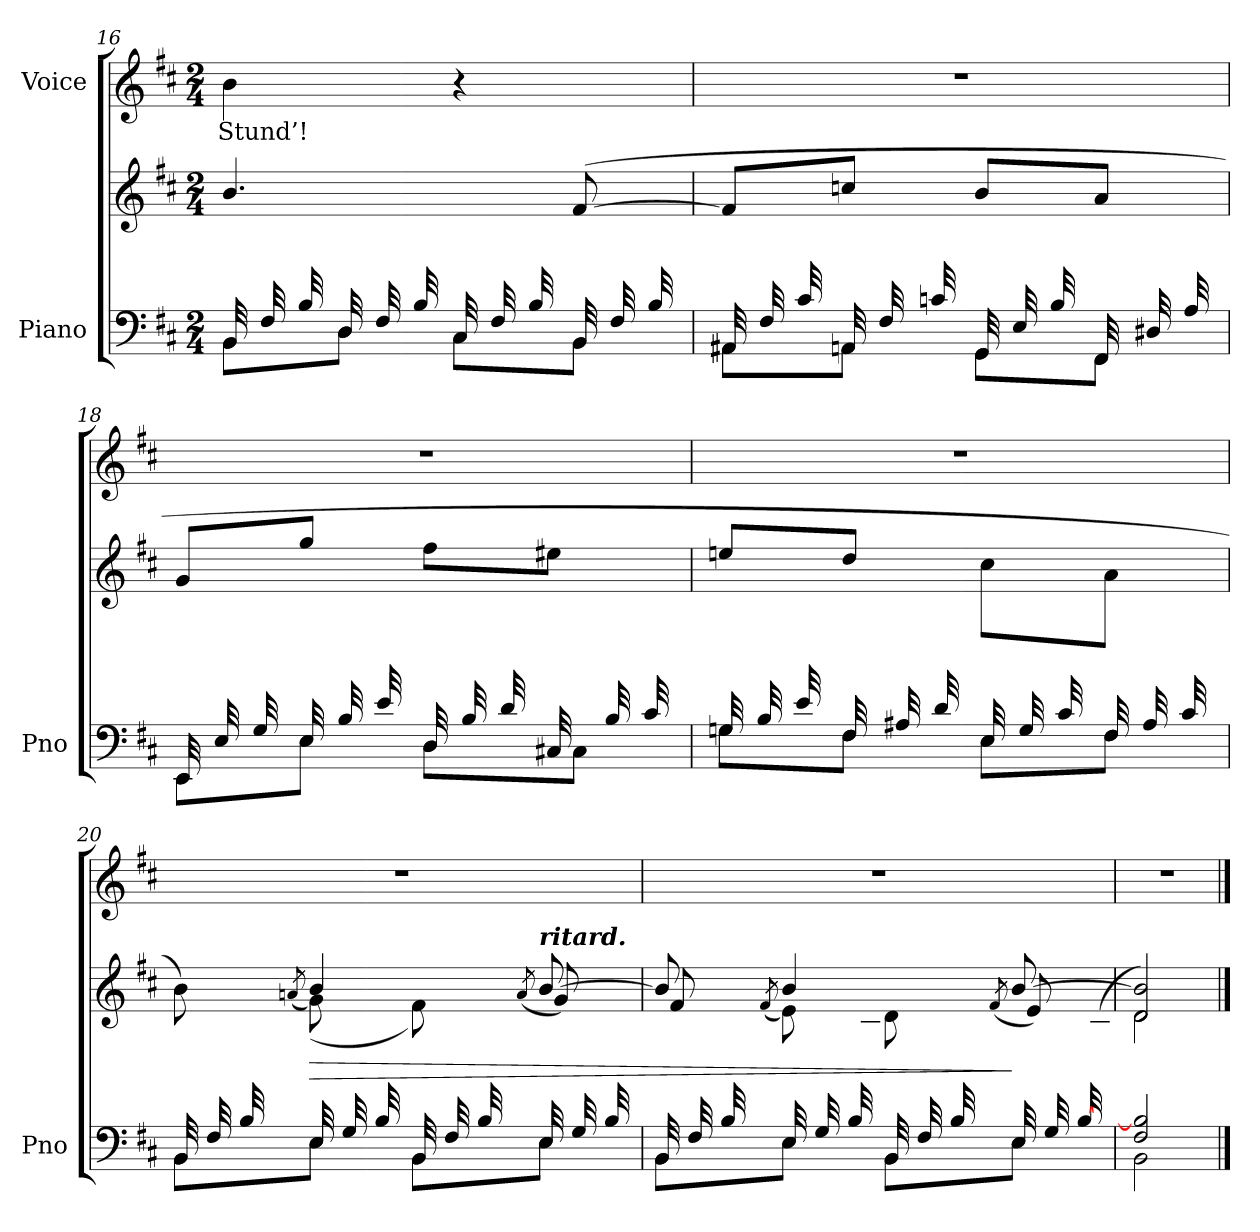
**kern	**kern	**dynam	**kern	**text
*part2	*part2	*part2	*part1	*part1
*staff3	*staff2	*staff2/3	*staff1	*staff1
*I"Piano	*	*	*I"Voice	*
*I'Pno	*	*	*	*
*clefF4	*clefG2	*	*clefG2	*
*k[f#c#]	*k[f#c#]	*	*k[f#c#]	*
*M2/4	*M2/4	*	*M2/4	*
=16	=16	=16	=16	=16
*^	*^	*	*	*
32BB/LLL	8BB\L	4.b/	16.ryy	.	4b\	Stund’!
32F#/	.	.	.	.	.	.
32B/	.	.	.	.	.	.
32ryy	.	.	32d\JJJ	.	.	.
32D/LLL	8D\J	.	16.ryy	.	.	.
32F#/	.	.	.	.	.	.
32B/	.	.	.	.	.	.
32ryy	.	.	32d\JJJ	.	.	.
32C#/LLL	8C#\L	.	16.ryy	.	4r	.
32F#/	.	.	.	.	.	.
32B/	.	.	.	.	.	.
32ryy	.	.	32d\JJJ	.	.	.
32BB/LLL	8BB\J	([>8f#/	16.ryy	.	.	.
32F#/	.	.	.	.	.	.
32B/	.	.	.	.	.	.
32ryy	.	.	32d\JJJ	.	.	.
=17	=17	=17	=17	=17	=17	=17
*	*	*	*^	*	*	*
32AA#X/LLL	8AA#\L	8f#/L]	16.ryy	16.ryy	.	2r	.
32F#/	.	.	.	.	.	.	.
32c#/	.	.	.	.	.	.	.
32ryy	.	.	4ryy	32e\JJJ	.	.	.
32AAn/LLL	8AA\J	8ccn/J	.	16.ryy	.	.	.
32F#/	.	.	.	.	.	.	.
32cn/	.	.	.	.	.	.	.
32ryy	.	.	.	32d#X\JJJ	.	.	.
32GG/LLL	8GG\L	8b/L	.	16.ryy	.	.	.
32E/	.	.	.	.	.	.	.
32B/	.	.	.	.	.	.	.
32ryy	.	.	8ryy	32e\JJJ	.	.	.
32FF#/LLL	8FF#\J	8a/J	.	16.ryy	.	.	.
32D#X/	.	.	.	.	.	.	.
32A/	.	.	.	.	.	.	.
32ryy	.	.	32ryy	32d#\JJJ	.	.	.
=18	=18	=18	=18	=18	=18	=18	=18
32EE/LLL	8EE\L	8g/L	16.ryy	16.ryy	.	2r	.
32E/	.	.	.	.	.	.	.
32G/	.	.	.	.	.	.	.
32ryy	.	.	4ryy	32e\JJJ	.	.	.
32E/LLL	8E\J	8gg/J	.	16.ryy	.	.	.
32B/	.	.	.	.	.	.	.
32e/	.	.	.	.	.	.	.
32ryy	.	.	.	32g\JJJ	.	.	.
32D/LLL	8D\L	8ff#\L	.	16.ryy	.	.	.
32B/	.	.	.	.	.	.	.
32d/	.	.	.	.	.	.	.
32ryy	.	.	8ryy	32f#\JJJ	.	.	.
32C#X/LLL	8C#\J	8ee#X\J	.	16.ryy	.	.	.
32B/	.	.	.	.	.	.	.
32c#/	.	.	.	.	.	.	.
32ryy	.	.	32ryy	32e#X\JJJ	.	.	.
=19	=19	=19	=19	=19	=19	=19	=19
32Gn/LLL	8G\L	8een/L	16.ryy	16.ryy	.	2r	.
32B/	.	.	.	.	.	.	.
32e/	.	.	.	.	.	.	.
32ryy	.	.	4ryy	32b\JJJ	.	.	.
32F#/LLL	8F#\J	8dd/J	.	16.ryy	.	.	.
32A#X/	.	.	.	.	.	.	.
32d/	.	.	.	.	.	.	.
32ryy	.	.	.	32a#X\JJJ	.	.	.
32E/LLL	8E\L	8cc#\L	.	16.ryy	.	.	.
32G/	.	.	.	.	.	.	.
32c#/	.	.	.	.	.	.	.
32ryy	.	.	8ryy	32g\JJJ	.	.	.
32F#/LLL	8F#\J	8a#\J	.	16.ryy	.	.	.
32A#/	.	.	.	.	.	.	.
32c#/	.	.	.	.	.	.	.
32ryy	.	.	32ryy	32e\JJJ	.	.	.
=20	=20	=20	=20	=20	=20	=20	=20
32BB/LLL	8BB\L	8b\)	8ryy	16.ryy	.	2r	.
32F#/	.	.	.	.	.	.	.
32B/	.	.	.	.	.	.	.
32ryy	.	.	.	32d\JJJ	.	.	.
.	.	.	(<8qan/	.	.	.	.
!	!	!	!	!	!LO:HP:b	!	!
32E/LLL	8E\J	4b/	(8g\)	16.ryy	>	.	.
32G/	.	.	.	.	.	.	.
32B/	.	.	.	.	.	.	.
32ryy	.	.	.	32e\JJJ	.	.	.
32BB/LLL	8BB\L	.	8f#\)	16.ryy	.	.	.
32F#/	.	.	.	.	.	.	.
32B/	.	.	.	.	.	.	.
32ryy	.	.	.	32d\JJJ	.	.	.
.	.	.	(8qa/	.	.	.	.
!	!	!LO:TX:Bi:t=ritard.	!	!	!	!	!
32E/LLL	8E\J	[8b/	8g/)	16.ryy	.	.	.
32G/	.	.	.	.	.	.	.
32B/	.	.	.	.	.	.	.
32ryy	.	.	.	32e\JJJ	.	.	.
=21	=21	=21	=21	=21	=21	=21	=21
32BB/LLL	8BB\L	8b/]	8f#/	16.ryy	.	2r	.
32F#/	.	.	.	.	.	.	.
32B/	.	.	.	.	.	.	.
32ryy	.	.	.	32d\JJJ	.	.	.
.	.	.	(8qf#/	.	.	.	.
32E/LLL	8E\J	4b/	8e\)	16.ryy	.	.	.
32G/	.	.	.	.	.	.	.
32B/	.	.	.	.	.	.	.
32ryy	.	.	.	32c#\JJJ	.	.	.
32BB/LLL	8BB\L	.	8d\	16.ryy	.	.	.
32F#/	.	.	.	.	.	.	.
32B/	.	.	.	.	.	.	.
32ryy	.	.	.	32d\JJJ	.	.	.
.	.	.	(8qf#/	.	.	.	.
32E/LLL	8E\J	[8b/	8e/)	16.ryy	]	.	.
32G/	.	.	.	.	.	.	.
[32B/	.	.	.	.	.	.	.
32ryy	.	.	.	(32c#\JJJ	.	.	.
*	*	*	*v	*v	*	*	*
=22	=22	=22	=22	=22	=22	=22
2F#/ 2B/]	2BB\	2d/ 2b/])	2d\	.	2r	.
*v	*v	*	*	*	*	*
*	*v	*v	*	*	*
==	==	==	==	==
*-	*-	*-	*-	*-
